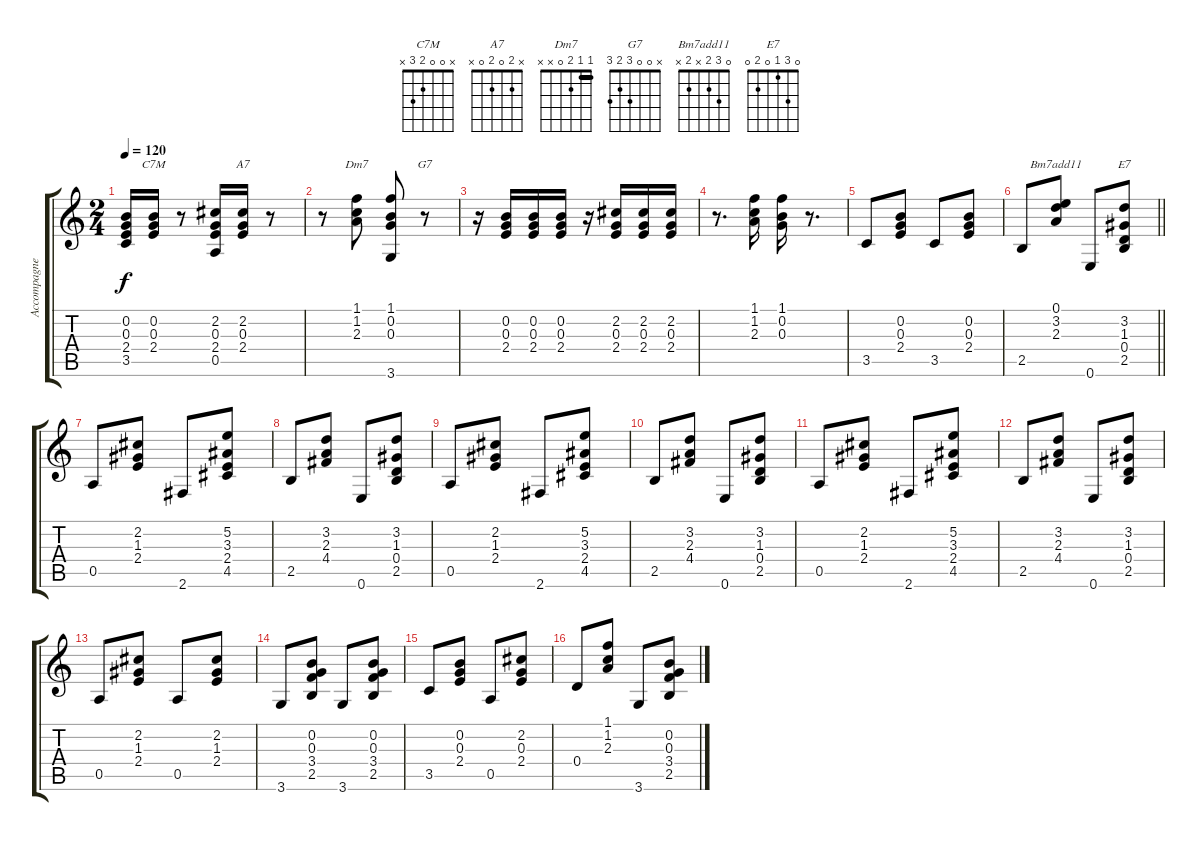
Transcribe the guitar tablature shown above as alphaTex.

\track ("Accompagnement" "Accompagne") {instrument electricguitarjazz}
\staff {score tabs}
\tuning (E4 B3 G3 D3 A2 E2) {hide}
\chord ("C7M" x 0 0 2 3 x)
\chord ("A7" x 2 0 2 0 x)
\chord ("Dm7" 1 1 2 0 x x) {barre 1}
\chord ("G7" x 0 0 3 2 3)
\chord ("Bm7add11" 0 3 2 x 2 x)
\chord ("E7" 0 3 1 0 2 0)
\ts (2 4)
\tempo 120
\clef g2
\ks c
(0.2 0.3 2.4 3.5).16{dy f} (0.2 0.3 2.4).16{ch "C7M"} r.8 (2.2 0.3 2.4 0.5).16 (2.2 0.3 2.4).16{ch "A7"} r.8 |
r.8 (1.1 1.2 2.3).8{ch "Dm7"} (1.1 0.2 0.3 3.6).8 r.8{ch "G7"} |
r.16 (0.2 0.3 2.4).16 (0.2 0.3 2.4).16 (0.2 0.3 2.4).16 r.16 (2.2 0.3 2.4).16 (2.2 0.3 2.4).16 (2.2 0.3 2.4).16 |
r.8{d} (1.1 1.2 2.3).16 (1.1 0.2 0.3).16 r.8{d} |
3.5.8 (0.2 0.3 2.4).8 3.5.8 (0.2 0.3 2.4).8 |
\barLineRight lightlight
2.5.8 (0.1 3.2 2.3).8{ch "Bm7add11"} 0.6.8 (3.2 1.3 0.4 2.5).8{ch "E7"} |
0.5.8{volume 12} (2.2 1.3 2.4).8 2.6.8 (5.2 3.3 2.4 4.5).8 |
2.5.8 (3.2 2.3 4.4).8 0.6.8 (3.2 1.3 0.4 2.5).8 |
0.5.8 (2.2 1.3 2.4).8 2.6.8 (5.2 3.3 2.4 4.5).8 |
2.5.8 (3.2 2.3 4.4).8 0.6.8 (3.2 1.3 0.4 2.5).8 |
0.5.8 (2.2 1.3 2.4).8 2.6.8 (5.2 3.3 2.4 4.5).8 |
2.5.8 (3.2 2.3 4.4).8 0.6.8 (3.2 1.3 0.4 2.5).8 |
0.5.8 (2.2 1.3 2.4).8 0.5.8 (2.2 1.3 2.4).8 |
3.6.8 (0.2 0.3 3.4 2.5).8 3.6.8 (0.2 0.3 3.4 2.5).8 |
3.5.8 (0.2 0.3 2.4).8 0.5.8 (2.2 0.3 2.4).8 |
0.4.8 (1.1 1.2 2.3).8 3.6.8 (0.2 0.3 3.4 2.5).8
